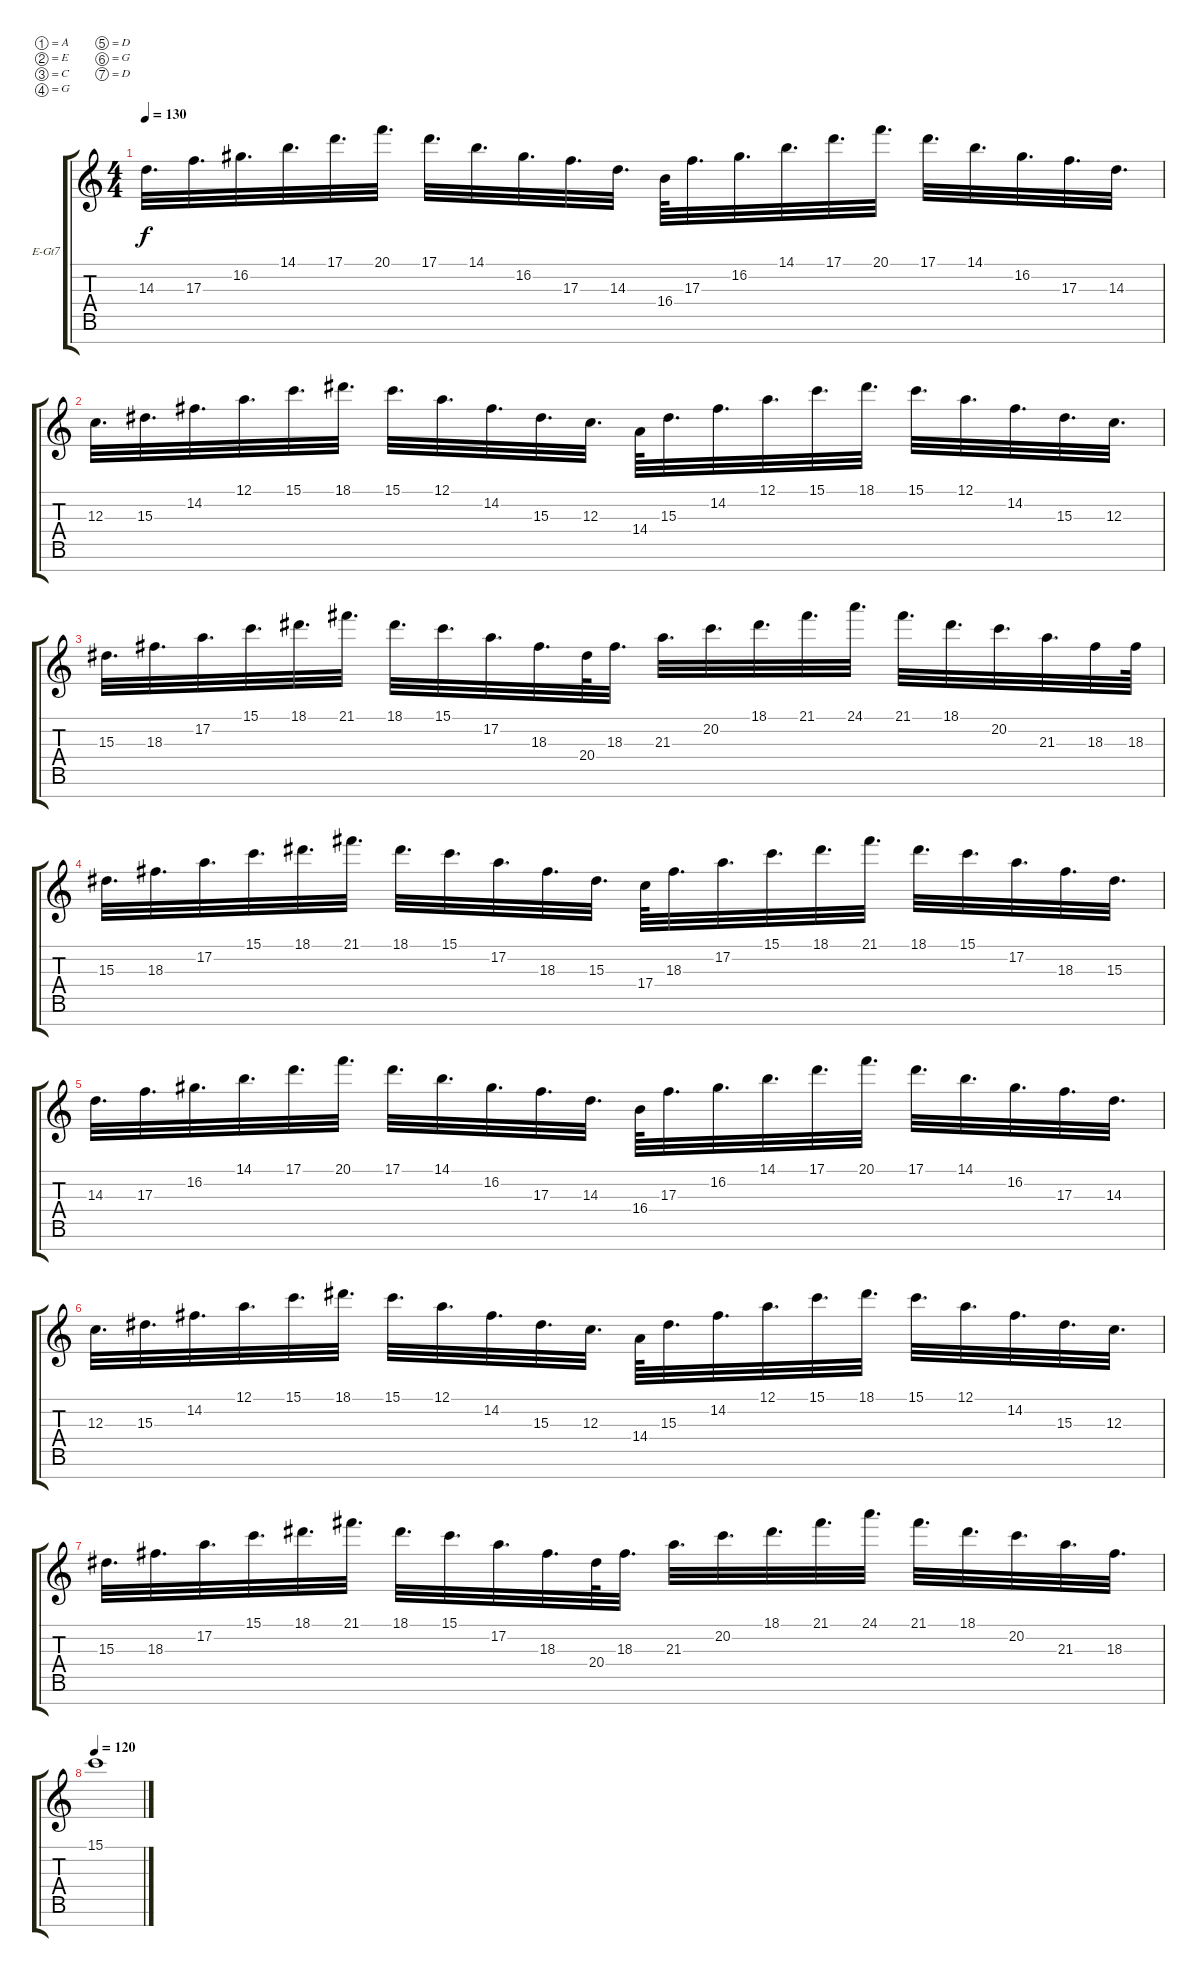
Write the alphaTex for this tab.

\defaultSystemsLayout 4
\bracketExtendMode groupsimilarinstruments
\firstSystemTrackNameOrientation horizontal
\otherSystemsTrackNameOrientation horizontal
\track ("Electric Guitar" "E-Gt7") {instrument distortionguitar}
\staff {score tabs}
\tuning (A3 E3 C3 G2 D2 G1 D1)
\ts (4 4)
\tempo 130
\clef g2
\ks c
14.3.32{d dy f} 17.3.32{d} 16.2.32{d} 14.1.32{d} 17.1.32{d} 20.1.32{d} 17.1.32{d} 14.1.32{d} 16.2.32{d} 17.3.32{d} 14.3.32{d} 16.4.64 17.3.32{d} 16.2.32{d} 14.1.32{d} 17.1.32{d} 20.1.32{d} 17.1.32{d} 14.1.32{d} 16.2.32{d} 17.3.32{d} 14.3.32{d} |
12.3.32{d} 15.3.32{d} 14.2.32{d} 12.1.32{d} 15.1.32{d} 18.1.32{d} 15.1.32{d} 12.1.32{d} 14.2.32{d} 15.3.32{d} 12.3.32{d} 14.4.64 15.3.32{d} 14.2.32{d} 12.1.32{d} 15.1.32{d} 18.1.32{d} 15.1.32{d} 12.1.32{d} 14.2.32{d} 15.3.32{d} 12.3.32{d} |
15.3.32{d} 18.3.32{d} 17.2.32{d} 15.1.32{d} 18.1.32{d} 21.1.32{d} 18.1.32{d} 15.1.32{d} 17.2.32{d} 18.3.32{d} 20.4.64 18.3.32{d} 21.3.32{d} 20.2.32{d} 18.1.32{d} 21.1.32{d} 24.1.32{d} 21.1.32{d} 18.1.32{d} 20.2.32{d} 21.3.32{d} 18.3.32 18.3.64 |
15.3.32{d} 18.3.32{d} 17.2.32{d} 15.1.32{d} 18.1.32{d} 21.1.32{d} 18.1.32{d} 15.1.32{d} 17.2.32{d} 18.3.32{d} 15.3.32{d} 17.4.64 18.3.32{d} 17.2.32{d} 15.1.32{d} 18.1.32{d} 21.1.32{d} 18.1.32{d} 15.1.32{d} 17.2.32{d} 18.3.32{d} 15.3.32{d} |
14.3.32{d} 17.3.32{d} 16.2.32{d} 14.1.32{d} 17.1.32{d} 20.1.32{d} 17.1.32{d} 14.1.32{d} 16.2.32{d} 17.3.32{d} 14.3.32{d} 16.4.64 17.3.32{d} 16.2.32{d} 14.1.32{d} 17.1.32{d} 20.1.32{d} 17.1.32{d} 14.1.32{d} 16.2.32{d} 17.3.32{d} 14.3.32{d} |
12.3.32{d} 15.3.32{d} 14.2.32{d} 12.1.32{d} 15.1.32{d} 18.1.32{d} 15.1.32{d} 12.1.32{d} 14.2.32{d} 15.3.32{d} 12.3.32{d} 14.4.64 15.3.32{d} 14.2.32{d} 12.1.32{d} 15.1.32{d} 18.1.32{d} 15.1.32{d} 12.1.32{d} 14.2.32{d} 15.3.32{d} 12.3.32{d} |
15.3.32{d} 18.3.32{d} 17.2.32{d} 15.1.32{d} 18.1.32{d} 21.1.32{d} 18.1.32{d} 15.1.32{d} 17.2.32{d} 18.3.32{d} 20.4.64 18.3.32{d} 21.3.32{d} 20.2.32{d} 18.1.32{d} 21.1.32{d} 24.1.32{d} 21.1.32{d} 18.1.32{d} 20.2.32{d} 21.3.32{d} 18.3.32{d} |
\tempo 120
15.1.1
